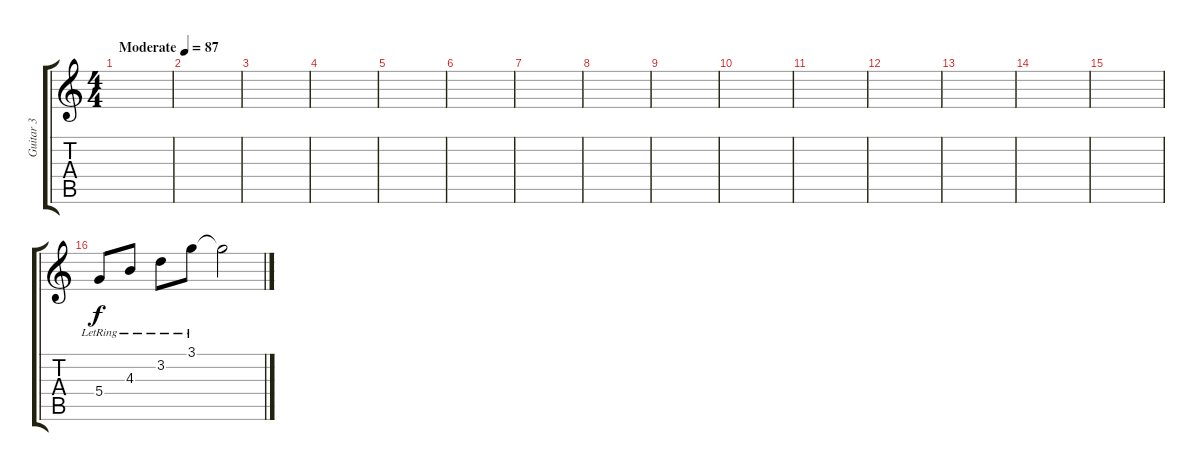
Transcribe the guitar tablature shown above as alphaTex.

\track ("Guitar 3" "Guitar 3") {instrument electricguitarclean}
\staff {score tabs}
\tuning (E4 B3 G3 D3 A2 E2) {hide}
\ts (4 4)
\tempo (87 "Moderate")
\clef g2
\ks c
|
|
|
|
|
|
|
|
|
|
|
|
|
|
|
5.4{lr}.8 4.3{lr}.8{dy f} 3.2{lr}.8 3.1{lr}.8 3.1{t}.2
